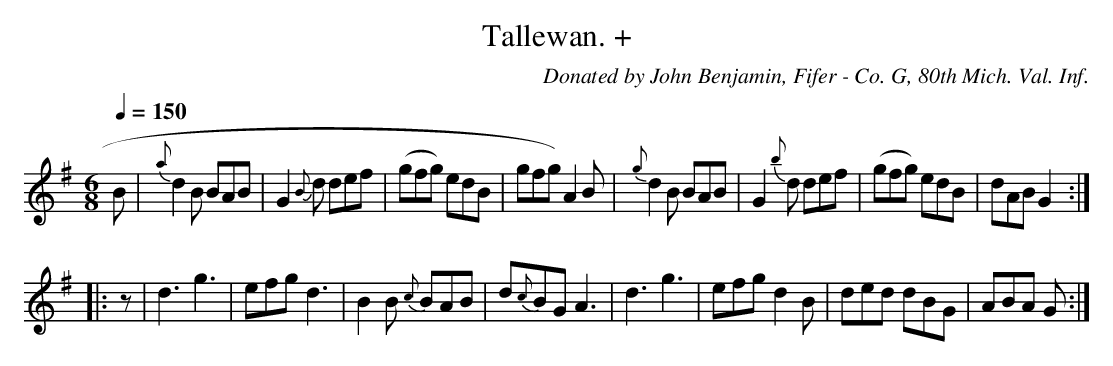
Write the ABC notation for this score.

X:1
T:Tallewan. +
C:Donated by John Benjamin, Fifer - Co. G, 80th Mich. Val. Inf.
M:6/8
L:1/8
Q:1/4=150
K:G
B|{a}d2 B BAB|G2 {B}d def|(gfg) edB|gfg) A2 B|{g}d2 B BAB|G2 {b}d def|(gfg) edB|dAB G2:|
|:z|d3 g3|efg d3|B2 B {c}BAB|d{c}BG A3|d3 g3|efg d2 B|ded dBG|ABA G:|
